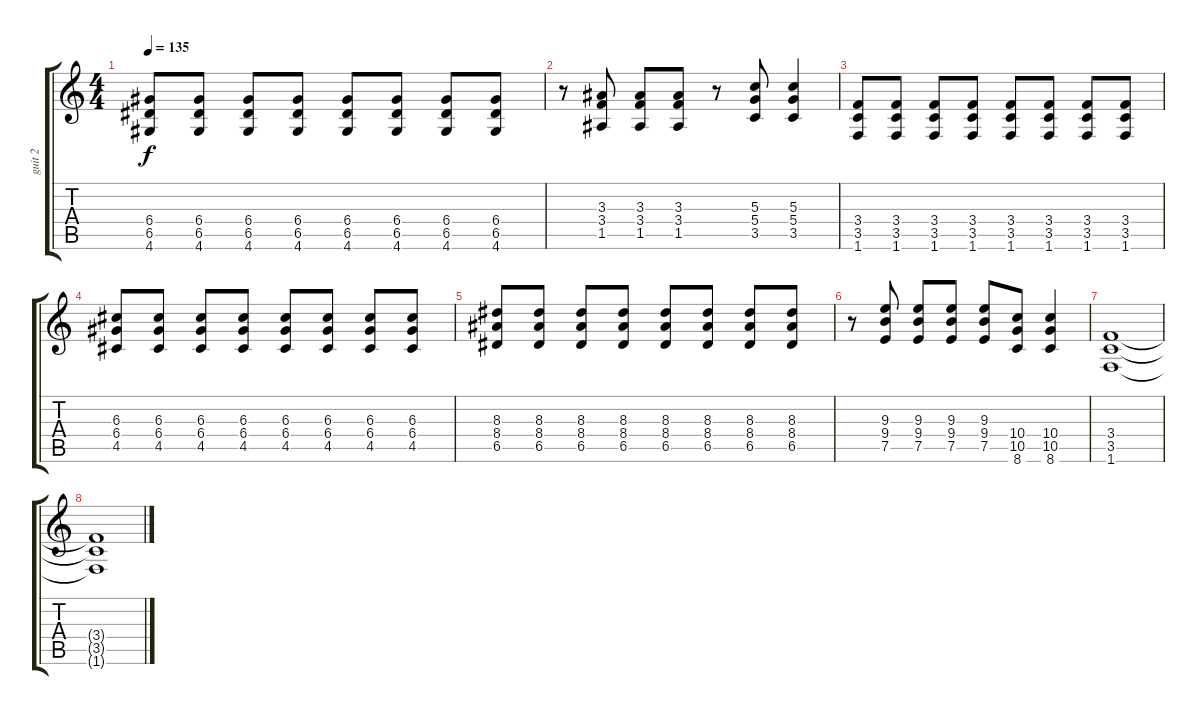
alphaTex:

\track ("guit 2" "guit 2") {instrument distortionguitar}
\staff {score tabs}
\tuning (E4 B3 G3 D3 A2 E2) {hide}
\ts (4 4)
\tempo 135
\clef g2
\ks c
(6.4 6.5 4.6).8{dy f} (6.4 6.5 4.6).8 (6.4 6.5 4.6).8 (6.4 6.5 4.6).8 (6.4 6.5 4.6).8 (6.4 6.5 4.6).8 (6.4 6.5 4.6).8 (6.4 6.5 4.6).8 |
r.8 (3.3 3.4 1.5).8 (3.3 3.4 1.5).8 (3.3 3.4 1.5).8 r.8 (5.3 5.4 3.5).8 (5.3 5.4 3.5).4 |
(3.4 3.5 1.6).8 (3.4 3.5 1.6).8 (3.4 3.5 1.6).8 (3.4 3.5 1.6).8 (3.4 3.5 1.6).8 (3.4 3.5 1.6).8 (3.4 3.5 1.6).8 (3.4 3.5 1.6).8 |
(6.3 6.4 4.5).8 (6.3 6.4 4.5).8 (6.3 6.4 4.5).8 (6.3 6.4 4.5).8 (6.3 6.4 4.5).8 (6.3 6.4 4.5).8 (6.3 6.4 4.5).8 (6.3 6.4 4.5).8 |
(8.3 8.4 6.5).8 (8.3 8.4 6.5).8 (8.3 8.4 6.5).8 (8.3 8.4 6.5).8 (8.3 8.4 6.5).8 (8.3 8.4 6.5).8 (8.3 8.4 6.5).8 (8.3 8.4 6.5).8 |
r.8 (9.3 9.4 7.5).8 (9.3 9.4 7.5).8 (9.3 9.4 7.5).8 (9.3 9.4 7.5).8 (10.4 10.5 8.6).8 (10.4 10.5 8.6).4 |
(3.4 3.5 1.6).1 |
(3.4{t} 3.5{t} 1.6{t}).1
